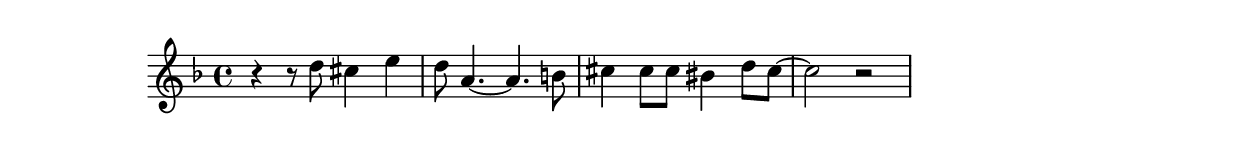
\version "1.7.6"

\score {
  \notes {
    \time 4/4
    \clef treble
    \key d \minor
    r4 r8 d''8 cis''4 e''4
    d''8 a'4.-~ a'4. b'8
    cis''4 cis''8 cis''8 bis'4 d''8 cis''-~
    cis''2 r2
  }
  \paper { }
}
  
